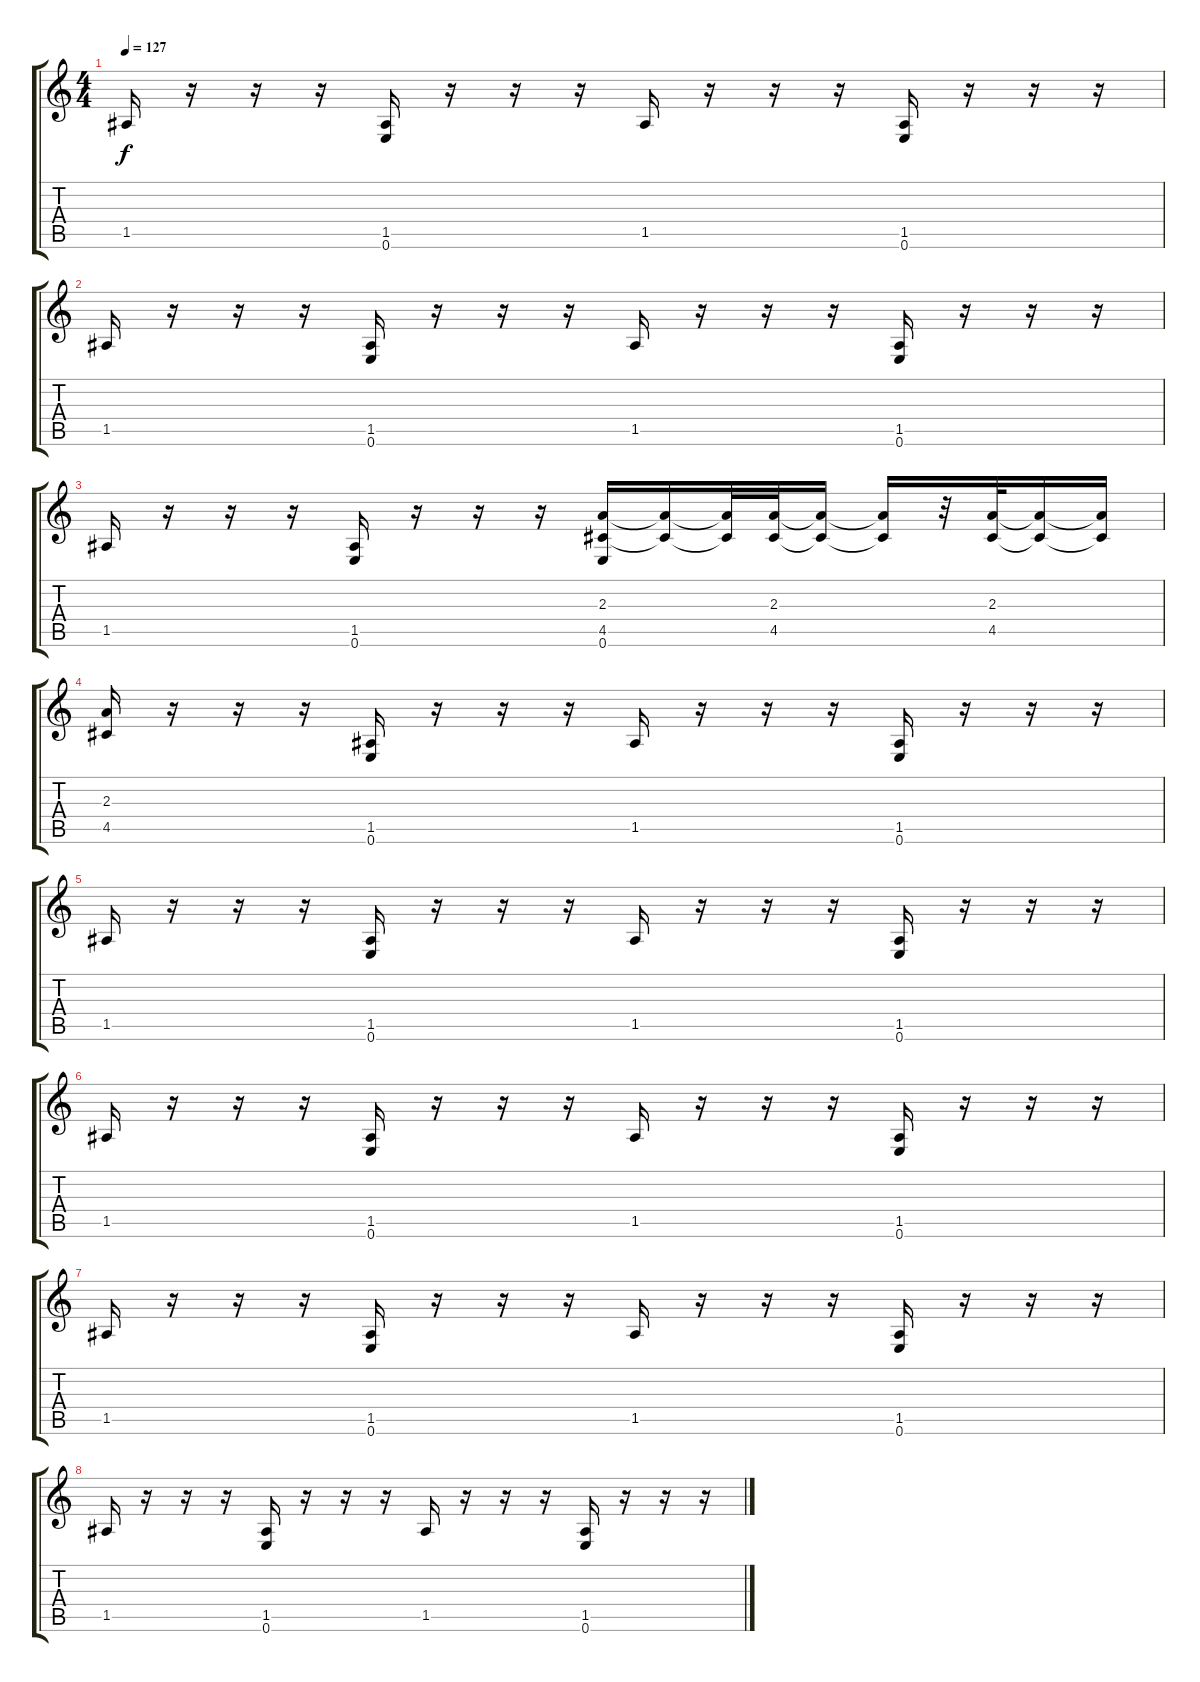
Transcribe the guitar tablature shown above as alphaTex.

\track "" {instrument acousticguitarnylon}
\staff {score tabs}
\tuning (E4 B3 G3 D3 A2 E2) {hide}
\ts (4 4)
\tempo 127
\clef g2
\ks c
1.5.16{dy f} r.16 r.16 r.16 (1.5 0.6).16 r.16 r.16 r.16 1.5.16 r.16 r.16 r.16 (1.5 0.6).16 r.16 r.16 r.16 |
1.5.16 r.16 r.16 r.16 (1.5 0.6).16 r.16 r.16 r.16 1.5.16 r.16 r.16 r.16 (1.5 0.6).16 r.16 r.16 r.16 |
1.5.16 r.16 r.16 r.16 (1.5 0.6).16 r.16 r.16 r.16 (2.3 4.5 0.6).16 (2.3{t} 4.5{t}).16 (2.3{t} 4.5{t}).32 (2.3 4.5).32 (2.3{t} 4.5{t}).16 (2.3{t} 4.5{t}).16 r.32 (2.3 4.5).32 (2.3{t} 4.5{t}).16 (2.3{t} 4.5{t}).16 |
(2.3 4.5).16 r.16 r.16 r.16 (1.5 0.6).16 r.16 r.16 r.16 1.5.16 r.16 r.16 r.16 (1.5 0.6).16 r.16 r.16 r.16 |
1.5.16 r.16 r.16 r.16 (1.5 0.6).16 r.16 r.16 r.16 1.5.16 r.16 r.16 r.16 (1.5 0.6).16 r.16 r.16 r.16 |
1.5.16 r.16 r.16 r.16 (1.5 0.6).16 r.16 r.16 r.16 1.5.16 r.16 r.16 r.16 (1.5 0.6).16 r.16 r.16 r.16 |
1.5.16 r.16 r.16 r.16 (1.5 0.6).16 r.16 r.16 r.16 1.5.16 r.16 r.16 r.16 (1.5 0.6).16 r.16 r.16 r.16 |
1.5.16 r.16 r.16 r.16 (1.5 0.6).16 r.16 r.16 r.16 1.5.16 r.16 r.16 r.16 (1.5 0.6).16 r.16 r.16 r.16
